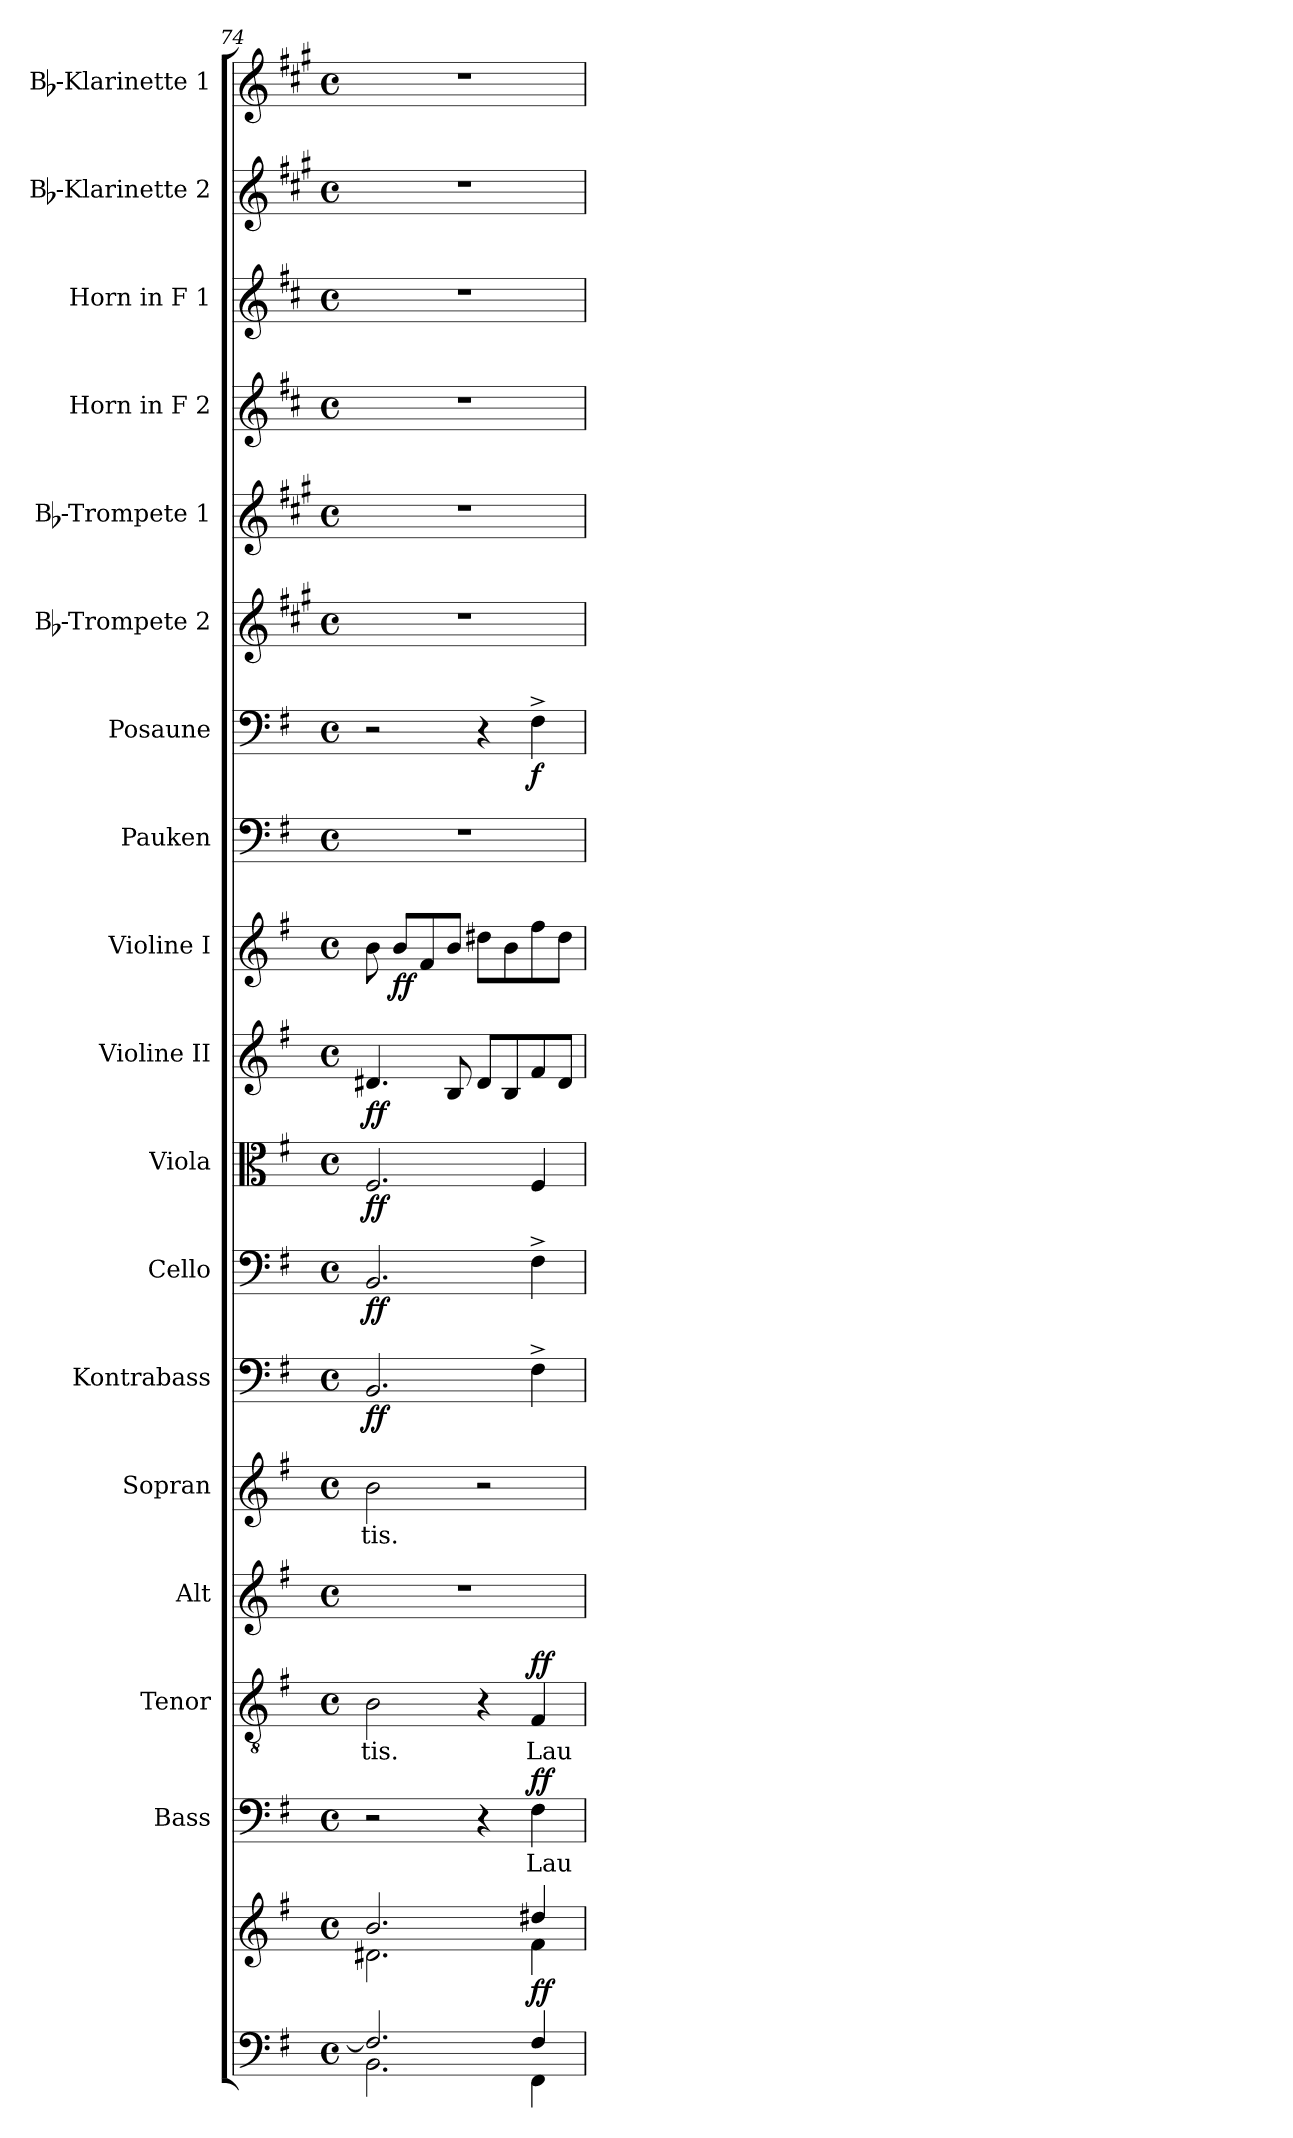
**kern	**kern	**dynam	**kern	**text	**dynam	**kern	**text	**dynam	**kern	**kern	**text	**kern	**dynam	**kern	**dynam	**kern	**dynam	**kern	**dynam	**kern	**dynam	**kern	**kern	**dynam	**kern	**kern	**kern	**kern	**kern	**kern
*part18	*part18	*part18	*part17	*part17	*part17	*part16	*part16	*part16	*part15	*part14	*part14	*part13	*part13	*part12	*part12	*part11	*part11	*part10	*part10	*part9	*part9	*part8	*part7	*part7	*part6	*part5	*part4	*part3	*part2	*part1
*staff19	*staff18	*staff18/19	*staff17	*staff17	*staff17	*staff16	*staff16	*staff16	*staff15	*staff14	*staff14	*staff13	*staff13	*staff12	*staff12	*staff11	*staff11	*staff10	*staff10	*staff9	*staff9	*staff8	*staff7	*staff7	*staff6	*staff5	*staff4	*staff3	*staff2	*staff1
*	*	*	*I"Bass	*	*	*I"Tenor	*	*	*I"Alt	*I"Sopran	*	*I"Kontrabass	*	*I"Cello	*	*I"Viola	*	*I"Violine II	*	*I"Violine I	*	*I"Pauken	*I"Posaune	*	*I"Bb-Trompete 2	*I"Bb-Trompete 1	*I"Horn in F 2	*I"Horn in F 1	*I"Bb-Klarinette 2	*I"Bb-Klarinette 1
*	*	*	*I'B.	*	*	*I'T.	*	*	*I'A.	*I'S.	*	*I'Kb.	*	*	*	*I'Vla.	*	*I'Vl. II	*	*I'Vl. I	*	*I'Pk.	*I'Pos.	*	*I'Bb Trp. 2	*I'Bb Trp. 1	*	*	*I'Bb Kl. 2	*I'Bb Kl. 1
!!LO:PB:g=z
*clefF4	*clefG2	*	*clefF4	*	*	*clefGv2	*	*	*clefG2	*clefG2	*	*clefF4	*	*clefF4	*	*clefC3	*	*clefG2	*	*clefG2	*	*clefF4	*clefF4	*	*clefG2	*clefG2	*clefG2	*clefG2	*clefG2	*clefG2
*	*	*	*	*	*	*	*	*	*	*	*	*ITrd7c12	*	*	*	*	*	*	*	*	*	*	*	*	*ITrd1c2	*ITrd1c2	*ITrd4c7	*ITrd4c7	*ITrd1c2	*ITrd1c2
*k[f#]	*k[f#]	*	*k[f#]	*	*	*k[f#]	*	*	*k[f#]	*k[f#]	*	*k[f#]	*	*k[f#]	*	*k[f#]	*	*k[f#]	*	*k[f#]	*	*k[f#]	*k[f#]	*	*k[f#]	*k[f#]	*k[f#]	*k[f#]	*k[f#]	*k[f#]
*G:	*G:	*	*G:	*	*	*G:	*	*	*G:	*G:	*	*G:	*	*G:	*	*G:	*	*G:	*	*G:	*	*G:	*G:	*	*G:	*G:	*G:	*G:	*G:	*G:
*M4/4	*M4/4	*	*M4/4	*	*	*M4/4	*	*	*M4/4	*M4/4	*	*M4/4	*	*M4/4	*	*M4/4	*	*M4/4	*	*M4/4	*	*M4/4	*M4/4	*	*M4/4	*M4/4	*M4/4	*M4/4	*M4/4	*M4/4
*met(c)	*met(c)	*	*met(c)	*	*	*met(c)	*	*	*met(c)	*met(c)	*	*met(c)	*	*met(c)	*	*met(c)	*	*met(c)	*	*met(c)	*	*met(c)	*met(c)	*	*met(c)	*met(c)	*met(c)	*met(c)	*met(c)	*met(c)
=74	=74	=74	=74	=74	=74	=74	=74	=74	=74	=74	=74	=74	=74	=74	=74	=74	=74	=74	=74	=74	=74	=74	=74	=74	=74	=74	=74	=74	=74	=74
*^	*^	*	*	*	*	*	*	*	*	*	*	*	*	*	*	*	*	*	*	*	*	*	*	*	*	*	*	*	*	*
!	!	!	!	!	!	!	!	!	!LO:LY:b	!	!	!	!LO:LY:b	!	!LO:DY:b	!	!LO:DY:b	!	!LO:DY:b	!	!LO:DY:b	!	!	!	!	!	!	!	!	!	!	!
2.F#/]	2.BB\	2.b/	2.d#X\	.	2r	.	.	2B\	-tis.	.	1r	2b\	-tis.	2.BBB/	ff	2.BB/	ff	2.F#/	ff	4.d#X/	ff	8b\	.	1r	2r	.	1r	1r	1r	1r	1r	1r
!	!	!	!	!	!	!	!	!	!	!	!	!	!	!	!	!	!	!	!	!	!	!	!LO:DY:b	!	!	!	!	!	!	!	!	!
.	.	.	.	.	.	.	.	.	.	.	.	.	.	.	.	.	.	.	.	.	.	8b/L	ff	.	.	.	.	.	.	.	.	.
.	.	.	.	.	.	.	.	.	.	.	.	.	.	.	.	.	.	.	.	.	.	8f#/	.	.	.	.	.	.	.	.	.	.
.	.	.	.	.	.	.	.	.	.	.	.	.	.	.	.	.	.	.	.	8B/	.	8b/J	.	.	.	.	.	.	.	.	.	.
.	.	.	.	.	4r	.	.	4r	.	.	.	2r	.	.	.	.	.	.	.	8d#/L	.	8dd#X\L	.	.	4r	.	.	.	.	.	.	.
.	.	.	.	.	.	.	.	.	.	.	.	.	.	.	.	.	.	.	.	8B/	.	8b\	.	.	.	.	.	.	.	.	.	.
!	!	!	!	!LO:DY:b	!	!LO:LY:b	!LO:DY:a	!	!LO:LY:b	!LO:DY:a	!	!	!	!	!	!	!	!	!	!	!	!	!	!	!	!LO:DY:b	!	!	!	!	!	!
4F#/	4FF#\	4dd#X/	4f#\	ff	4F#\	Lau-	ff	4F#/	Lau-	ff	.	.	.	4FF#^>\	.	4F#^>\	.	4F#/	.	8f#/	.	8ff#\	.	.	4F#^>\	f	.	.	.	.	.	.
.	.	.	.	.	.	.	.	.	.	.	.	.	.	.	.	.	.	.	.	8d#/J	.	8dd#\J	.	.	.	.	.	.	.	.	.	.
*v	*v	*	*	*	*	*	*	*	*	*	*	*	*	*	*	*	*	*	*	*	*	*	*	*	*	*	*	*	*	*	*	*
*	*v	*v	*	*	*	*	*	*	*	*	*	*	*	*	*	*	*	*	*	*	*	*	*	*	*	*	*	*	*	*	*
=	=	=	=	=	=	=	=	=	=	=	=	=	=	=	=	=	=	=	=	=	=	=	=	=	=	=	=	=	=	=
*-	*-	*-	*-	*-	*-	*-	*-	*-	*-	*-	*-	*-	*-	*-	*-	*-	*-	*-	*-	*-	*-	*-	*-	*-	*-	*-	*-	*-	*-	*-
